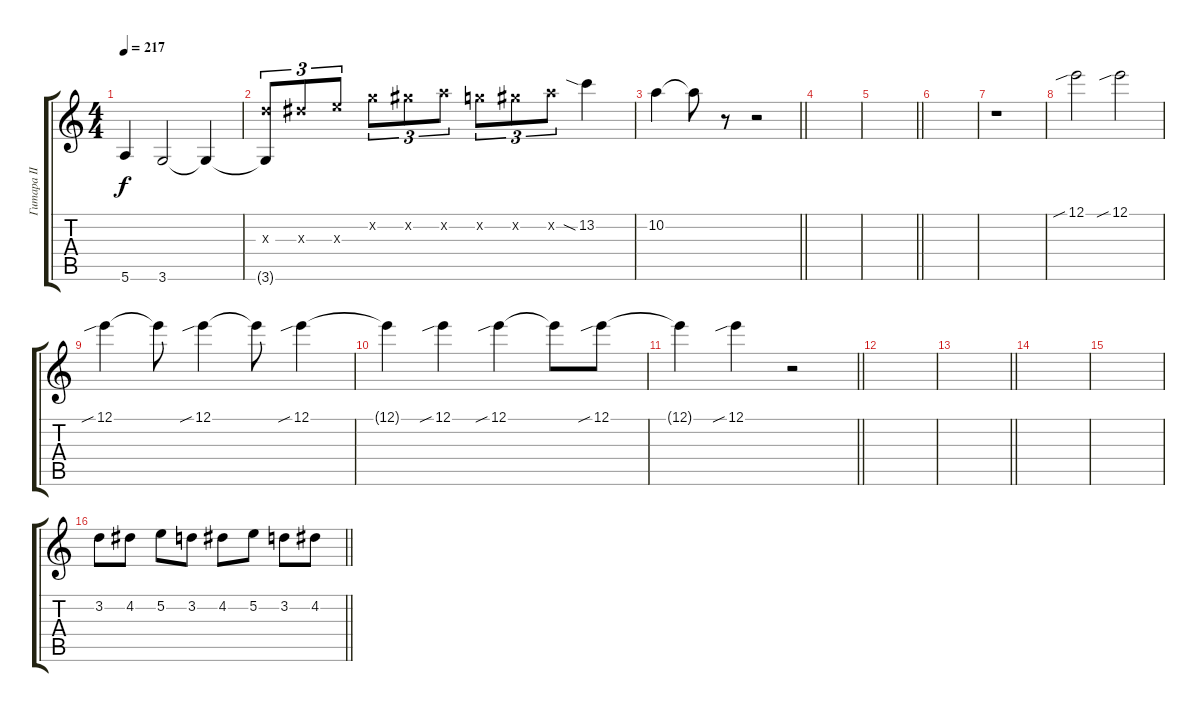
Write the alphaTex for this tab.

\track ("Гитара II" "Гитара II") {instrument distortionguitar}
\staff {score tabs}
\tuning (E4 B3 G3 D3 A2 E2) {hide}
\ts (4 4)
\tempo 217
\clef g2
\ks c
5.6.4{dy f} 3.6.2 3.6{t}.4 |
(7.3{x} 3.6{t}).8{tu (3 2)} 8.3{x}.8{tu (3 2)} 9.3{x}.8{tu (3 2)} 8.2{x}.8{tu (3 2)} 9.2{x}.8{tu (3 2)} 10.2{x}.8{tu (3 2)} 8.2{x}.8{tu (3 2)} 9.2{x}.8{tu (3 2)} 10.2{x}.8{tu (3 2)} 13.2{sia}.4 |
\barLineRight lightlight
10.2.4 10.2{t}.8 r.8 r.2 |
|
\barLineRight lightlight
|
|
r.1 |
12.1{sib}.2 12.1{sib}.2 |
12.1{sib}.4 12.1{t}.8 12.1{sib}.4 12.1{t}.8 12.1{sib}.4 |
12.1{t}.4 12.1{sib}.4 12.1{sib}.4 12.1{t}.8 12.1{sib}.8 |
\barLineRight lightlight
12.1{t}.4 12.1{sib}.4 r.2 |
|
\barLineRight lightlight
|
|
|
\barLineRight lightlight
3.2.8 4.2.8 5.2.8 3.2.8 4.2.8 5.2.8 3.2.8 4.2.8
